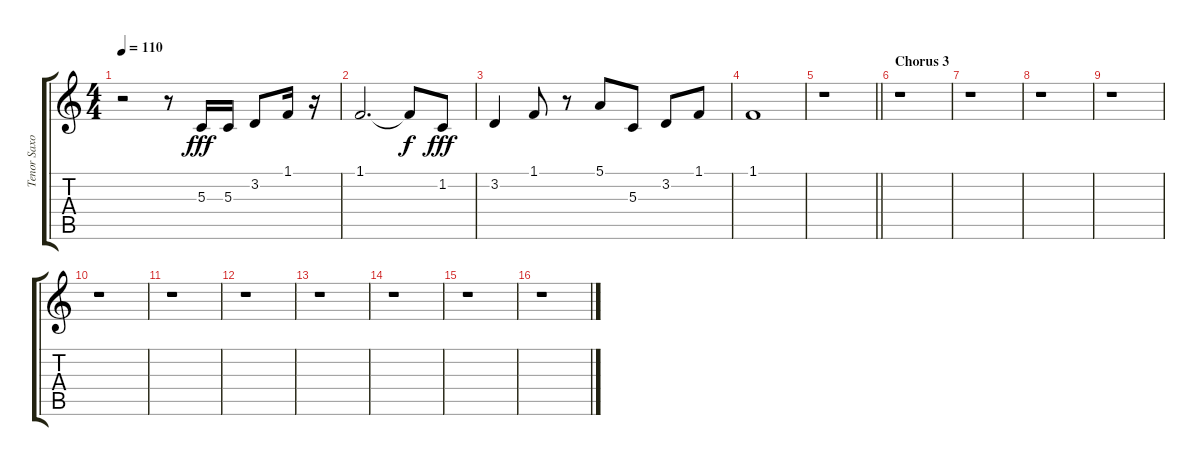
\track ("Tenor Saxophone" "Tenor Saxo") {instrument tenorsax}
\staff {score tabs}
\tuning (E4 B3 G3 D3 A2 E2) {hide}
\ts (4 4)
\tempo 110
\clef g2
\ks c
r.2{dy fff} r.8 5.3.16 5.3.16 3.2.8 1.1.16 r.16 |
1.1.2{d} 1.1{t}.8{dy f} 1.2.8{dy fff} |
3.2.4 1.1.8 r.8 5.1.8 5.3.8 3.2.8 1.1.8 |
1.1.1 |
\barLineRight lightlight
r.1 |
\section ("" "Chorus 3")
r.1 |
r.1 |
r.1 |
r.1 |
r.1 |
r.1 |
r.1 |
r.1 |
r.1 |
r.1 |
r.1
